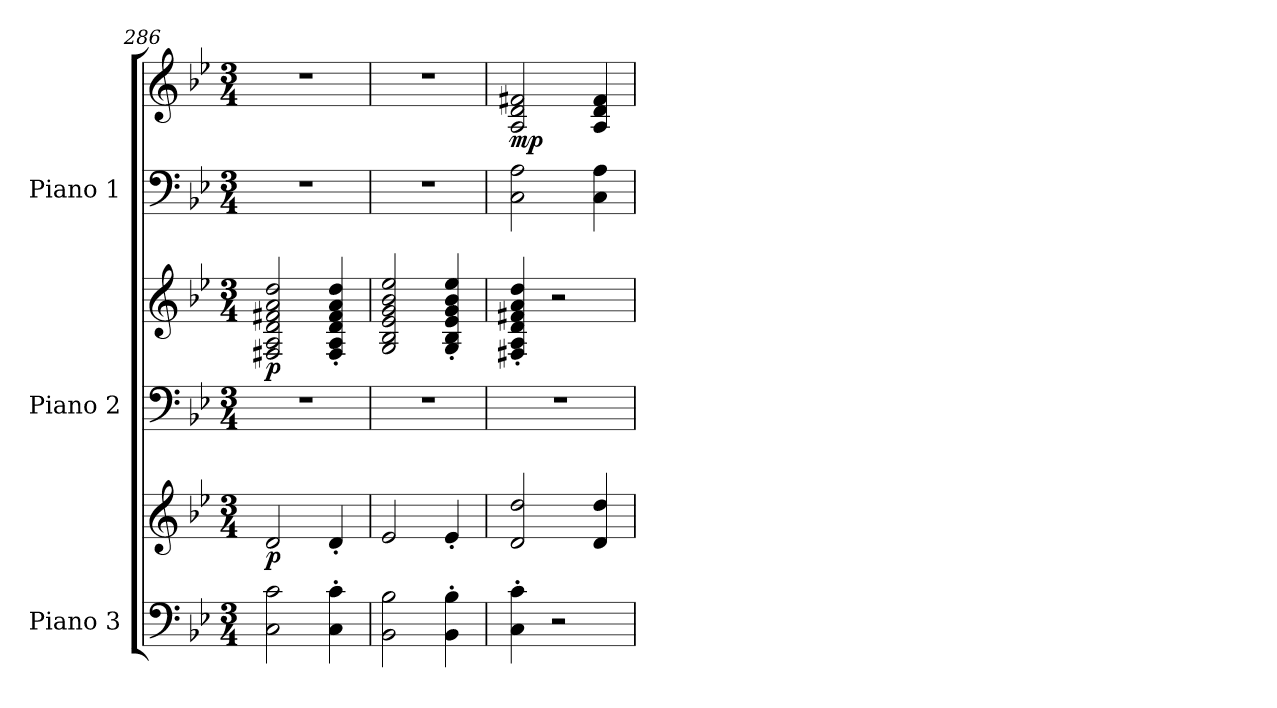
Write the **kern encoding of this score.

**kern	**kern	**dynam	**kern	**kern	**dynam	**kern	**kern	**dynam
*part3	*part3	*part3	*part2	*part2	*part2	*part1	*part1	*part1
*staff6	*staff5	*staff5/6	*staff4	*staff3	*staff3/4	*staff2	*staff1	*staff1/2
*I"Piano 3	*	*	*I"Piano 2	*	*	*I"Piano 1	*	*
*I'Pno. 3	*	*	*I'Pno. 2	*	*	*I'Pno. 1	*	*
*clefF4	*clefG2	*	*clefF4	*clefG2	*	*clefF4	*clefG2	*
*k[b-e-]	*k[b-e-]	*	*k[b-e-]	*k[b-e-]	*	*k[b-e-]	*k[b-e-]	*
*M3/4	*M3/4	*	*M3/4	*M3/4	*	*M3/4	*M3/4	*
=286	=286	=286	=286	=286	=286	=286	=286	=286
!	!	!LO:DY:b	!	!	!LO:DY:b	!	!	!
2C\ 2c\	2d/	p	2.r	2F#X/ 2A/ 2d/ 2f#X/ 2a/ 2dd/	p	2.r	2.r	.
4C\' 4c\'	4d'/	.	.	4F#/' 4A/' 4d/' 4f#/' 4a/' 4dd/'	.	.	.	.
=287	=287	=287	=287	=287	=287	=287	=287	=287
2BB-\ 2B-\	2e-/	.	2.r	2G/ 2B-/ 2e-/ 2g/ 2b-/ 2ee-/	.	2.r	2.r	.
4BB-\' 4B-\'	4e-'/	.	.	4G/' 4B-/' 4e-/' 4g/' 4b-/' 4ee-/'	.	.	.	.
=288	=288	=288	=288	=288	=288	=288	=288	=288
!	!	!	!	!	!	!	!	!LO:DY:b
4C\' 4c\'	2d/ 2dd/	.	2.r	4F#X/' 4A/' 4d/' 4f#X/' 4a/' 4dd/'	.	2C\ 2A\	2A/ 2d/ 2f#X/	mp
2r	.	.	.	2r	.	.	.	.
.	4d/ 4dd/	.	.	.	.	4C\ 4A\	4A/ 4d/ 4f#/	.
=	=	=	=	=	=	=	=	=
*-	*-	*-	*-	*-	*-	*-	*-	*-
